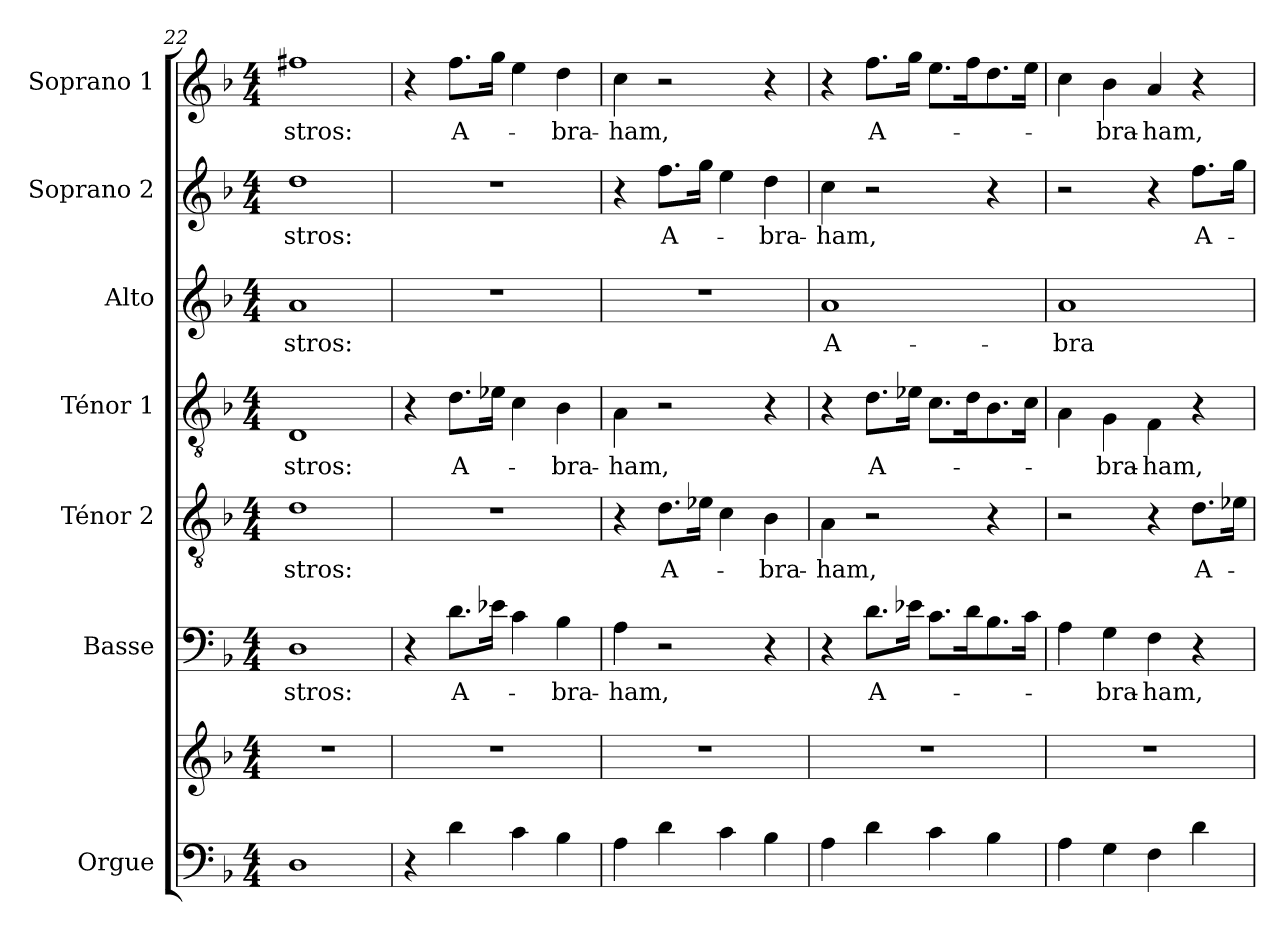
**kern	**kern	**kern	**text	**kern	**text	**kern	**text	**kern	**text	**kern	**text	**kern	**text
*part7	*part7	*part6	*part6	*part5	*part5	*part4	*part4	*part3	*part3	*part2	*part2	*part1	*part1
*staff8	*staff7	*staff6	*staff6	*staff5	*staff5	*staff4	*staff4	*staff3	*staff3	*staff2	*staff2	*staff1	*staff1
*I"Orgue	*	*I"Basse	*	*I"Ténor 2	*	*I"Ténor 1	*	*I"Alto	*	*I"Soprano 2	*	*I"Soprano 1	*
*I'Org.	*	*I'B.	*	*I'T. 2	*	*I'T. 1	*	*I'A.	*	*I'S. 2	*	*I'S. 1	*
*clefF4	*clefG2	*clefF4	*	*clefGv2	*	*clefGv2	*	*clefG2	*	*clefG2	*	*clefG2	*
*k[b-]	*k[b-]	*k[b-]	*	*k[b-]	*	*k[b-]	*	*k[b-]	*	*k[b-]	*	*k[b-]	*
*M4/4	*M4/4	*M4/4	*	*M4/4	*	*M4/4	*	*M4/4	*	*M4/4	*	*M4/4	*
=22	=22	=22	=22	=22	=22	=22	=22	=22	=22	=22	=22	=22	=22
!	!	!	!LO:LY:b	!	!LO:LY:b	!	!LO:LY:b	!	!LO:LY:b	!	!LO:LY:b	!	!LO:LY:b
1D	1r	1D	-stros:	1d	-stros:	1D	-stros:	1a	-stros:	1dd	-stros:	1ff#X	-stros:
=23	=23	=23	=23	=23	=23	=23	=23	=23	=23	=23	=23	=23	=23
4r	1r	4r	.	1r	.	4r	.	1r	.	1r	.	4r	.
!	!	!	!LO:LY:b	!	!	!	!LO:LY:b	!	!	!	!	!	!LO:LY:b
4d\	.	8.d\L	A-	.	.	8.d\L	A-	.	.	.	.	8.ff\L	A-
.	.	16e-X\Jk	.	.	.	16e-X\Jk	.	.	.	.	.	16gg\Jk	.
4c\	.	4c\	.	.	.	4c\	.	.	.	.	.	4ee\	.
!	!	!	!LO:LY:b	!	!	!	!LO:LY:b	!	!	!	!	!	!LO:LY:b
4B-\	.	4B-\	-bra-	.	.	4B-\	-bra-	.	.	.	.	4dd\	-bra-
=24	=24	=24	=24	=24	=24	=24	=24	=24	=24	=24	=24	=24	=24
!	!	!	!LO:LY:b	!	!	!	!LO:LY:b	!	!	!	!	!	!LO:LY:b
4A\	1r	4A\	-ham,	4r	.	4A\	-ham,	1r	.	4r	.	4cc\	-ham,
!	!	!	!	!	!LO:LY:b	!	!	!	!	!	!LO:LY:b	!	!
4d\	.	2r	.	8.d\L	A-	2r	.	.	.	8.ff\L	A-	2r	.
.	.	.	.	16e-X\Jk	.	.	.	.	.	16gg\Jk	.	.	.
4c\	.	.	.	4c\	.	.	.	.	.	4ee\	.	.	.
!	!	!	!	!	!LO:LY:b	!	!	!	!	!	!LO:LY:b	!	!
4B-\	.	4r	.	4B-\	-bra-	4r	.	.	.	4dd\	-bra-	4r	.
!!LO:PB:g=z
=25	=25	=25	=25	=25	=25	=25	=25	=25	=25	=25	=25	=25	=25
!	!	!	!	!	!LO:LY:b	!	!	!	!LO:LY:b	!	!LO:LY:b	!	!
4A\	1r	4r	.	4A\	-ham,	4r	.	1a	A-	4cc\	-ham,	4r	.
!	!	!	!LO:LY:b	!	!	!	!LO:LY:b	!	!	!	!	!	!LO:LY:b
4d\	.	8.d\L	A-	2r	.	8.d\L	A-	.	.	2r	.	8.ff\L	A-
.	.	16e-X\Jk	.	.	.	16e-X\Jk	.	.	.	.	.	16gg\Jk	.
4c\	.	8.c\L	.	.	.	8.c\L	.	.	.	.	.	8.ee\L	.
.	.	16d\K	.	.	.	16d\K	.	.	.	.	.	16ff\K	.
4B-\	.	8.B-\	.	4r	.	8.B-\	.	.	.	4r	.	8.dd\	.
.	.	16c\Jk	.	.	.	16c\Jk	.	.	.	.	.	16ee\Jk	.
=26	=26	=26	=26	=26	=26	=26	=26	=26	=26	=26	=26	=26	=26
!	!	!	!	!	!	!	!	!	!LO:LY:b	!	!	!	!
4A\	1r	4A\	.	2r	.	4A\	.	1a	-bra-	2r	.	4cc\	.
!	!	!	!LO:LY:b	!	!	!	!LO:LY:b	!	!	!	!	!	!LO:LY:b
4G\	.	4G\	-bra-	.	.	4G\	-bra-	.	.	.	.	4b-\	-bra-
!	!	!	!LO:LY:b	!	!	!	!LO:LY:b	!	!	!	!	!	!LO:LY:b
4F\	.	4F\	-ham,	4r	.	4F\	-ham,	.	.	4r	.	4a/	-ham,
!	!	!	!	!	!LO:LY:b	!	!	!	!	!	!LO:LY:b	!	!
4d\	.	4r	.	8.d\L	A-	4r	.	.	.	8.ff\L	A-	4r	.
.	.	.	.	16e-X\Jk	.	.	.	.	.	16gg\Jk	.	.	.
=	=	=	=	=	=	=	=	=	=	=	=	=	=
*-	*-	*-	*-	*-	*-	*-	*-	*-	*-	*-	*-	*-	*-
